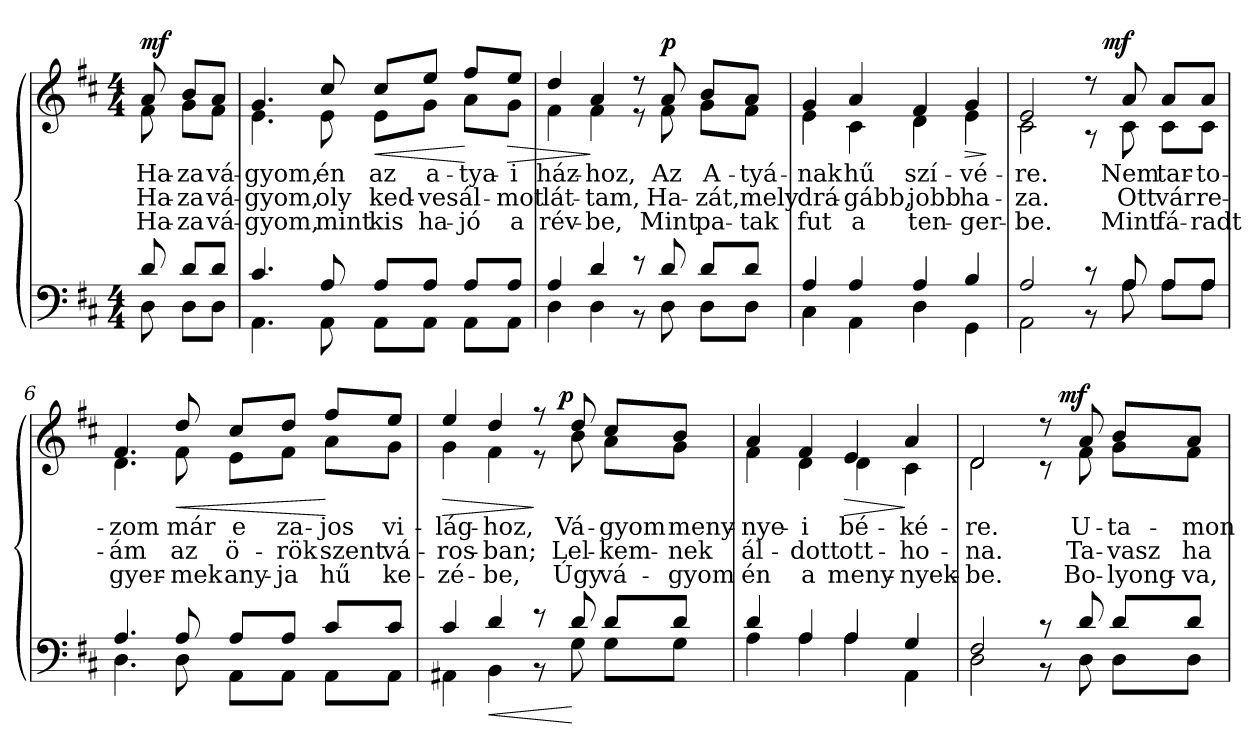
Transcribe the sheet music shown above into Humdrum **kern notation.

**kern	**dynam	**kern	**text	**text	**text	**dynam
*part2	*part2	*part1	*part1	*part1	*part1	*part1
*staff2	*staff2	*staff1	*staff1	*staff1	*staff1	*staff1
*clefF4	*	*clefG2	*	*	*	*
*k[f#c#]	*	*k[f#c#]	*	*	*	*
*b:	*	*b:	*	*	*	*
*M4/4	*	*M4/4	*	*	*	*
=1	=1	=1	=1	=1	=1	=1
*^	*	*	*	*	*	*
!	!	!	!LO:TX:a:B:t=Andante	!	!	!	!
!	!	!	!	!LO:LY:b	!LO:LY:b	!LO:LY:b	!LO:DY:a
*	*	*	*^	*	*	*	*
8d/	8D\	.	8a/	8f#\	Ha-	Ha-	Ha-	mf
!	!	!	!	!	!LO:LY:b	!LO:LY:b	!LO:LY:b	!
8d/L	8D\L	.	8b/L	8g\L	-za	-za	-za	.
!	!	!	!	!	!LO:LY:b	!LO:LY:b	!LO:LY:b	!
8d/J	8D\J	.	8a/J	8f#\J	vá-	vá-	vá-	.
=2	=2	=2	=2	=2	=2	=2	=2	=2
!	!	!	!	!	!LO:LY:b	!LO:LY:b	!LO:LY:b	!
4.c#/	4.AA\	.	4.g/	4.e\	-gyom,	-gyom,	-gyom,	.
!	!	!	!	!	!LO:LY:b	!LO:LY:b	!LO:LY:b	!
8A/	8AA\	.	8cc#/	8e\	én	oly	mint	.
!	!	!	!	!	!LO:LY:b	!LO:LY:b	!LO:LY:b	!LO:HP:b
8A/L	8AA\L	.	8cc#/L	8e\L	az	ked-	kis	<
!	!	!	!	!	!LO:LY:b	!LO:LY:b	!LO:LY:b	!
8A/J	8AA\J	.	8ee/J	8g\J	a-	-ves	ha-	.
!	!	!	!	!	!LO:LY:b	!LO:LY:b	!LO:LY:b	!
8A/L	8AA\L	.	8ff#/L	8a\L	-tya-	ál-	-jó	[
!	!	!	!	!	!LO:LY:b	!LO:LY:b	!LO:LY:b	!LO:HP:b
8A/J	8AA\J	.	8ee/J	8g\J	-i	-mot	a	>
=3	=3	=3	=3	=3	=3	=3	=3	=3
!	!	!	!	!	!LO:LY:b	!LO:LY:b	!LO:LY:b	!
4A/	4D\	.	4dd/	4f#\	ház-	lát-	rév-	.
!	!	!	!	!	!LO:LY:b	!LO:LY:b	!LO:LY:b	!
4d/	4D\	.	4a/	4f#\	-hoz,	-tam,	-be,	]
8r	8r	.	8r	8r	.	.	.	.
!	!	!	!	!	!LO:LY:b	!LO:LY:b	!LO:LY:b	!LO:DY:a
8d/	8D\	.	8a/	8f#\	Az	Ha-	Mint	p
!	!	!	!	!	!LO:LY:b	!LO:LY:b	!LO:LY:b	!
8d/L	8D\L	.	8b/L	8g\L	A-	-zát,	pa-	.
!	!	!	!	!	!LO:LY:b	!LO:LY:b	!LO:LY:b	!
8d/J	8D\J	.	8a/J	8f#\J	-tyá-	mely	-tak	.
!!LO:LB:g=z	!!
=4	=4	=4	=4	=4	=4	=4	=4	=4
!	!	!	!	!	!LO:LY:b	!LO:LY:b	!LO:LY:b	!
4A/	4C#\	.	4g/	4e\	-nak	drá-	fut	.
!	!	!	!	!	!LO:LY:b	!LO:LY:b	!LO:LY:b	!
4A/	4AA\	.	4a/	4c#\	hű	-gább,	a	.
!	!	!	!	!	!LO:LY:b	!LO:LY:b	!LO:LY:b	!
4A/	4D\	.	4f#/	4d\	szí-	jobb	ten-	.
!	!	!	!	!	!LO:LY:b	!LO:LY:b	!LO:LY:b	!LO:HP:b
4B/	4GG\	.	4g/	4e\	-vé-	ha-	-ger-	>
*v	*v	*	*	*	*	*	*	*
*	*	*v	*v	*	*	*	*
.	.	.	.	.	.	]
=5	=5	=5	=5	=5	=5	=5
*^	*	*	*	*	*	*
!	!	!	!	!LO:LY:b	!LO:LY:b	!LO:LY:b	!
*	*	*	*^	*	*	*	*
*	*	*	*	*^	*	*	*	*
2A/	2AA\	.	2e/	2c#\	2ryy	-re.	-za.	-be.	.
8r	8r	.	8r	8r	16ryy	.	.	.	.
!	!	!	!	!	!	!	!	!	!LO:DY:a
.	.	.	.	.	4..ryy	.	.	.	mf
!	!	!	!	!	!	!LO:LY:b	!LO:LY:b	!LO:LY:b	!
8A/	8A\	.	8a/	8c#\	.	Nem	Ott	Mint	.
!	!	!	!	!	!	!LO:LY:b	!LO:LY:b	!LO:LY:b	!
8A/L	8A\L	.	8a/L	8c#\L	.	tar-	vár	fá-	.
!	!	!	!	!	!	!LO:LY:b	!LO:LY:b	!LO:LY:b	!
8A/J	8A\J	.	8a/J	8c#\J	.	-to-	re-	-radt	.
*	*	*	*v	*v	*v	*	*	*	*
=6	=6	=6	=6	=6	=6	=6	=6
*	*	*	*^	*	*	*	*
*	*	*	*	*^	*	*	*	*
!	!	!	!	!	!	!LO:LY:b	!LO:LY:b	!LO:LY:b	!
*	*	*	*	*v	*v	*	*	*	*
4.A/	4.D\	.	4.f#/	4.d\	-zom	-ám	gyer-	.
!	!	!	!	!	!LO:LY:b	!LO:LY:b	!LO:LY:b	!LO:HP:b
8A/	8D\	.	8dd/	8f#\	már	az	-mek	<
!	!	!	!	!	!LO:LY:b	!LO:LY:b	!LO:LY:b	!
8A/L	8AA\L	.	8cc#/L	8e\L	e	ö-	any-	.
!	!	!	!	!	!LO:LY:b	!LO:LY:b	!LO:LY:b	!
8A/J	8AA\J	.	8dd/J	8f#\J	za-	-rök	-ja	.
!	!	!	!	!	!LO:LY:b	!LO:LY:b	!LO:LY:b	!
8c#/L	8AA\L	.	8ff#/L	8a\L	-jos	szent	hű	[
!	!	!	!	!	!LO:LY:b	!LO:LY:b	!LO:LY:b	!
8c#/J	8AA\J	.	8ee/J	8g\J	vi-	vá-	ke-	.
*	*	*	*v	*v	*	*	*	*
!!LO:LB:g=z
=7	=7	=7	=7	=7	=7	=7	=7
*	*	*	*^	*	*	*	*
!	!	!	!	!	!LO:LY:b	!LO:LY:b	!LO:LY:b	!LO:HP:b
*	*	*	*	*^	*	*	*	*
4c#/	4AA#X\	.	4ee/	4g\	2ryy	-lág-	-ros-	-zé-	>
!	!	!LO:HP:b	!	!	!	!	!	!	!
!	!	!	!	!	!	!LO:LY:b	!LO:LY:b	!LO:LY:b	!
4d/	4BB\	<	4dd/	4f#\	.	-hoz,	-ban;	-be,	.
8r	8r	.	8r	8r	16.ryy	.	.	.	]
!	!	!	!	!	!	!	!	!	!LO:DY:a
.	.	.	.	.	4ryy	.	.	.	p
!	!	!	!	!	!	!LO:LY:b	!LO:LY:b	!LO:LY:b	!
8d/	8G\	[	8dd/	8b\	.	Vá-	Lel-	Úgy	.
!	!	!	!	!	!	!LO:LY:b	!LO:LY:b	!LO:LY:b	!
8d/L	8G\L	.	8cc#/L	8a\L	.	-gyom	-kem-	vá-	.
.	.	.	.	.	8ryy	.	.	.	.
!	!	!	!	!	!	!LO:LY:b	!LO:LY:b	!LO:LY:b	!
8d/J	8G\J	.	8b/J	8g\J	.	meny-	-nek	-gyom	.
.	.	.	.	.	32ryy	.	.	.	.
*	*	*	*v	*v	*v	*	*	*	*
=8	=8	=8	=8	=8	=8	=8	=8
*	*	*	*^	*	*	*	*
*	*	*	*	*^	*	*	*	*
!	!	!	!	!	!	!LO:LY:b	!LO:LY:b	!LO:LY:b	!
*	*	*	*	*v	*v	*	*	*	*
4d/	4A\	.	4a/	4f#\	-nye-	ál-	én	.
!	!	!	!	!	!LO:LY:b	!LO:LY:b	!LO:LY:b	!
4A/	4A\	.	4f#/	4d\	-i	-dott	a	.
!	!	!	!	!	!LO:LY:b	!LO:LY:b	!LO:LY:b	!LO:HP:b
4A/	4A\	.	4e/	4d\	bé-	ott-	meny-	>
!	!	!	!	!	!LO:LY:b	!LO:LY:b	!LO:LY:b	!
4G/	4AA\	.	4a/	4c#\	-ké-	-ho-	-nyek-	]
*	*	*	*v	*v	*	*	*	*
=9	=9	=9	=9	=9	=9	=9	=9
*	*	*	*^	*	*	*	*
!	!	!	!	!	!LO:LY:b	!LO:LY:b	!LO:LY:b	!
*	*	*	*	*^	*	*	*	*
2F#/	2D\	.	2d/	2d\	2ryy	-re.	-na.	-be.	.
8r	8r	.	8r	8r	16ryy	.	.	.	.
!	!	!	!	!	!	!	!	!	!LO:DY:a
.	.	.	.	.	4..ryy	.	.	.	mf
!	!	!	!	!	!	!LO:LY:b	!LO:LY:b	!LO:LY:b	!
8d/	8D\	.	8a/	8f#\	.	U-	Ta-	Bo-	.
!	!	!	!	!	!	!LO:LY:b	!LO:LY:b	!LO:LY:b	!
8d/L	8D\L	.	8b/L	8g\L	.	-ta-	-vasz	-lyong-	.
!	!	!	!	!	!	!LO:LY:b	!LO:LY:b	!LO:LY:b	!
8d/J	8D\J	.	8a/J	8f#\J	.	-mon	ha	-va,	.
*v	*v	*	*	*	*	*	*	*	*
*	*	*v	*v	*v	*	*	*	*
=	=	=	=	=	=	=
*-	*-	*-	*-	*-	*-	*-
